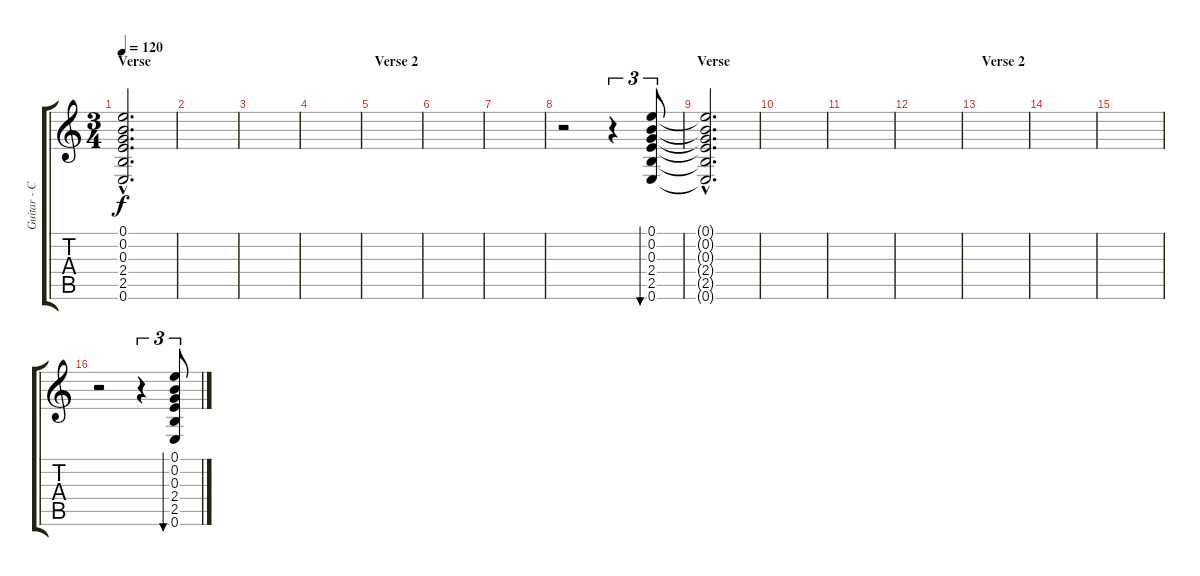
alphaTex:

\track ("Guitar - Clean w/Chorus" "Guitar - C") {instrument electricguitarclean}
\staff {score tabs}
\tuning (E4 B3 G3 D3 A2 E2) {hide}
\ts (3 4)
\section ("" "Verse")
\tempo 120
\clef g2
\ks c
(0.1{hac t} 0.2{hac t} 0.3{hac t} 2.4{hac t} 2.5{hac t} 0.6{hac t}).2{d dy f} |
|
|
|
\section ("" "Verse 2")
|
|
|
r.2 r.4{tu (3 2)} (0.1 0.2 0.3 2.4 2.5 0.6).8{tu (3 2) bu 480} |
\section ("" "Verse")
(0.1{hac t} 0.2{hac t} 0.3{hac t} 2.4{hac t} 2.5{hac t} 0.6{hac t}).2{d} |
|
|
|
\section ("" "Verse 2")
|
|
|
r.2 r.4{tu (3 2)} (0.1 0.2 0.3 2.4 2.5 0.6).8{tu (3 2) bu 480}
